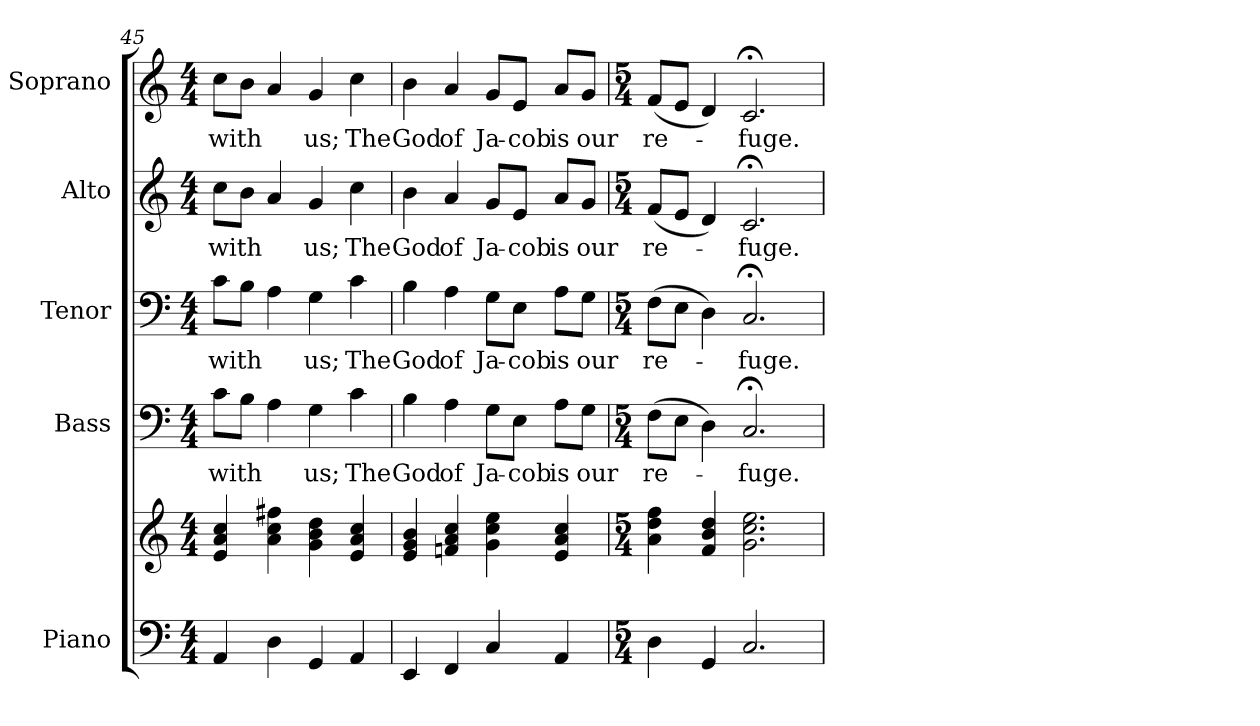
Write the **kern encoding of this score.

**kern	**kern	**kern	**text	**kern	**text	**kern	**text	**kern	**text
*part5	*part5	*part4	*part4	*part3	*part3	*part2	*part2	*part1	*part1
*staff6	*staff5	*staff4	*staff4	*staff3	*staff3	*staff2	*staff2	*staff1	*staff1
*I"Piano	*	*I"Bass	*	*I"Tenor	*	*I"Alto	*	*I"Soprano	*
*I'Pno.	*	*I'B.	*	*I'T.	*	*I'A.	*	*I'S.	*
*clefF4	*clefG2	*clefF4	*	*clefF4	*	*clefG2	*	*clefG2	*
*k[]	*k[]	*k[]	*	*k[]	*	*k[]	*	*k[]	*
*C:	*C:	*C:	*	*C:	*	*C:	*	*C:	*
*M4/4	*M4/4	*M4/4	*	*M4/4	*	*M4/4	*	*M4/4	*
=45	=45	=45	=45	=45	=45	=45	=45	=45	=45
!	!	!	!LO:LY:b:color=#000000	!	!	!	!	!	!
!	!	!	!	!	!LO:LY:b:color=#000000	!	!	!	!
!	!	!	!	!	!	!	!LO:LY:b:color=#000000	!	!
!	!	!	!	!	!	!	!	!	!LO:LY:b:color=#000000
4AAi/	4ei/ 4ai 4cci	8ci\L	with	8ci\L	with	8cci\L	with	8cci\L	with
.	.	8Bi\J	.	8Bi\J	.	8bi\J	.	8bi\J	.
4Di\	4ai\ 4cci 4ff#Xi	4Ai\	.	4Ai\	.	4ai/	.	4ai/	.
!	!	!	!LO:LY:b:color=#000000	!	!	!	!	!	!
!	!	!	!	!	!LO:LY:b:color=#000000	!	!	!	!
!	!	!	!	!	!	!	!LO:LY:b:color=#000000	!	!
!	!	!	!	!	!	!	!	!	!LO:LY:b:color=#000000
4GGi/	4gi\ 4bi 4ddi	4Gi\	us;	4Gi\	us;	4gi/	us;	4gi/	us;
!	!	!	!LO:LY:b:color=#000000	!	!	!	!	!	!
!	!	!	!	!	!LO:LY:b:color=#000000	!	!	!	!
!	!	!	!	!	!	!	!LO:LY:b:color=#000000	!	!
!	!	!	!	!	!	!	!	!	!LO:LY:b:color=#000000
4AAi/	4ei/ 4ai 4cci	4ci\	The	4ci\	The	4cci\	The	4cci\	The
!!LO:PB:g=z
=46	=46	=46	=46	=46	=46	=46	=46	=46	=46
!	!	!	!LO:LY:b:color=#000000	!	!	!	!	!	!
!	!	!	!	!	!LO:LY:b:color=#000000	!	!	!	!
!	!	!	!	!	!	!	!LO:LY:b:color=#000000	!	!
!	!	!	!	!	!	!	!	!	!LO:LY:b:color=#000000
4EEi/	4ei/ 4gi 4bi	4Bi\	God	4Bi\	God	4bi\	God	4bi\	God
!	!	!	!LO:LY:b:color=#000000	!	!	!	!	!	!
!	!	!	!	!	!LO:LY:b:color=#000000	!	!	!	!
!	!	!	!	!	!	!	!LO:LY:b:color=#000000	!	!
!	!	!	!	!	!	!	!	!	!LO:LY:b:color=#000000
4FFi/	4fni/ 4ai 4cci	4Ai\	of	4Ai\	of	4ai/	of	4ai/	of
!	!	!	!LO:LY:b:color=#000000	!	!	!	!	!	!
!	!	!	!	!	!LO:LY:b:color=#000000	!	!	!	!
!	!	!	!	!	!	!	!LO:LY:b:color=#000000	!	!
!	!	!	!	!	!	!	!	!	!LO:LY:b:color=#000000
4Ci/	4gi\ 4cci 4eei	8Gi\L	Ja-	8Gi\L	Ja-	8gi/L	Ja-	8gi/L	Ja-
!	!	!	!LO:LY:b:color=#000000	!	!	!	!	!	!
!	!	!	!	!	!LO:LY:b:color=#000000	!	!	!	!
!	!	!	!	!	!	!	!LO:LY:b:color=#000000	!	!
!	!	!	!	!	!	!	!	!	!LO:LY:b:color=#000000
.	.	8Ei\J	-cob	8Ei\J	-cob	8ei/J	-cob	8ei/J	-cob
!	!	!	!LO:LY:b:color=#000000	!	!	!	!	!	!
!	!	!	!	!	!LO:LY:b:color=#000000	!	!	!	!
!	!	!	!	!	!	!	!LO:LY:b:color=#000000	!	!
!	!	!	!	!	!	!	!	!	!LO:LY:b:color=#000000
4AAi/	4ei/ 4ai 4cci	8Ai\L	is	8Ai\L	is	8ai/L	is	8ai/L	is
!	!	!	!LO:LY:b:color=#000000	!	!	!	!	!	!
!	!	!	!	!	!LO:LY:b:color=#000000	!	!	!	!
!	!	!	!	!	!	!	!LO:LY:b:color=#000000	!	!
!	!	!	!	!	!	!	!	!	!LO:LY:b:color=#000000
.	.	8Gi\J	our	8Gi\J	our	8gi/J	our	8gi/J	our
=47	=47	=47	=47	=47	=47	=47	=47	=47	=47
*M5/4	*M5/4	*M5/4	*	*M5/4	*	*M5/4	*	*M5/4	*
!	!	!	!LO:LY:b:color=#000000	!	!	!	!	!	!
!	!	!	!	!	!LO:LY:b:color=#000000	!	!	!	!
!	!	!	!	!	!	!	!LO:LY:b:color=#000000	!	!
!	!	!	!	!	!	!	!	!	!LO:LY:b:color=#000000
4Di\	4ai\ 4ddi 4ffi	(8Fi\L	re-	(8Fi\L	re-	(8fi/L	re-	(8fi/L	re-
.	.	8Ei\J	.	8Ei\J	.	8ei/J	.	8ei/J	.
4GGi/	4fi/ 4bi 4ddi	4Di\)	.	4Di\)	.	4di/)	.	4di/)	.
!	!	!	!LO:LY:b:color=#000000	!	!	!	!	!	!
!	!	!	!	!	!LO:LY:b:color=#000000	!	!	!	!
!	!	!	!	!	!	!	!LO:LY:b:color=#000000	!	!
!	!	!	!	!	!	!	!	!	!LO:LY:b:color=#000000
2.Ci/	2.gi\ 2.cci 2.eei	2.C;i/	-fuge.	2.C;i/	-fuge.	2.c;i/	-fuge.	2.c;i/	-fuge.
=	=	=	=	=	=	=	=	=	=
*-	*-	*-	*-	*-	*-	*-	*-	*-	*-
